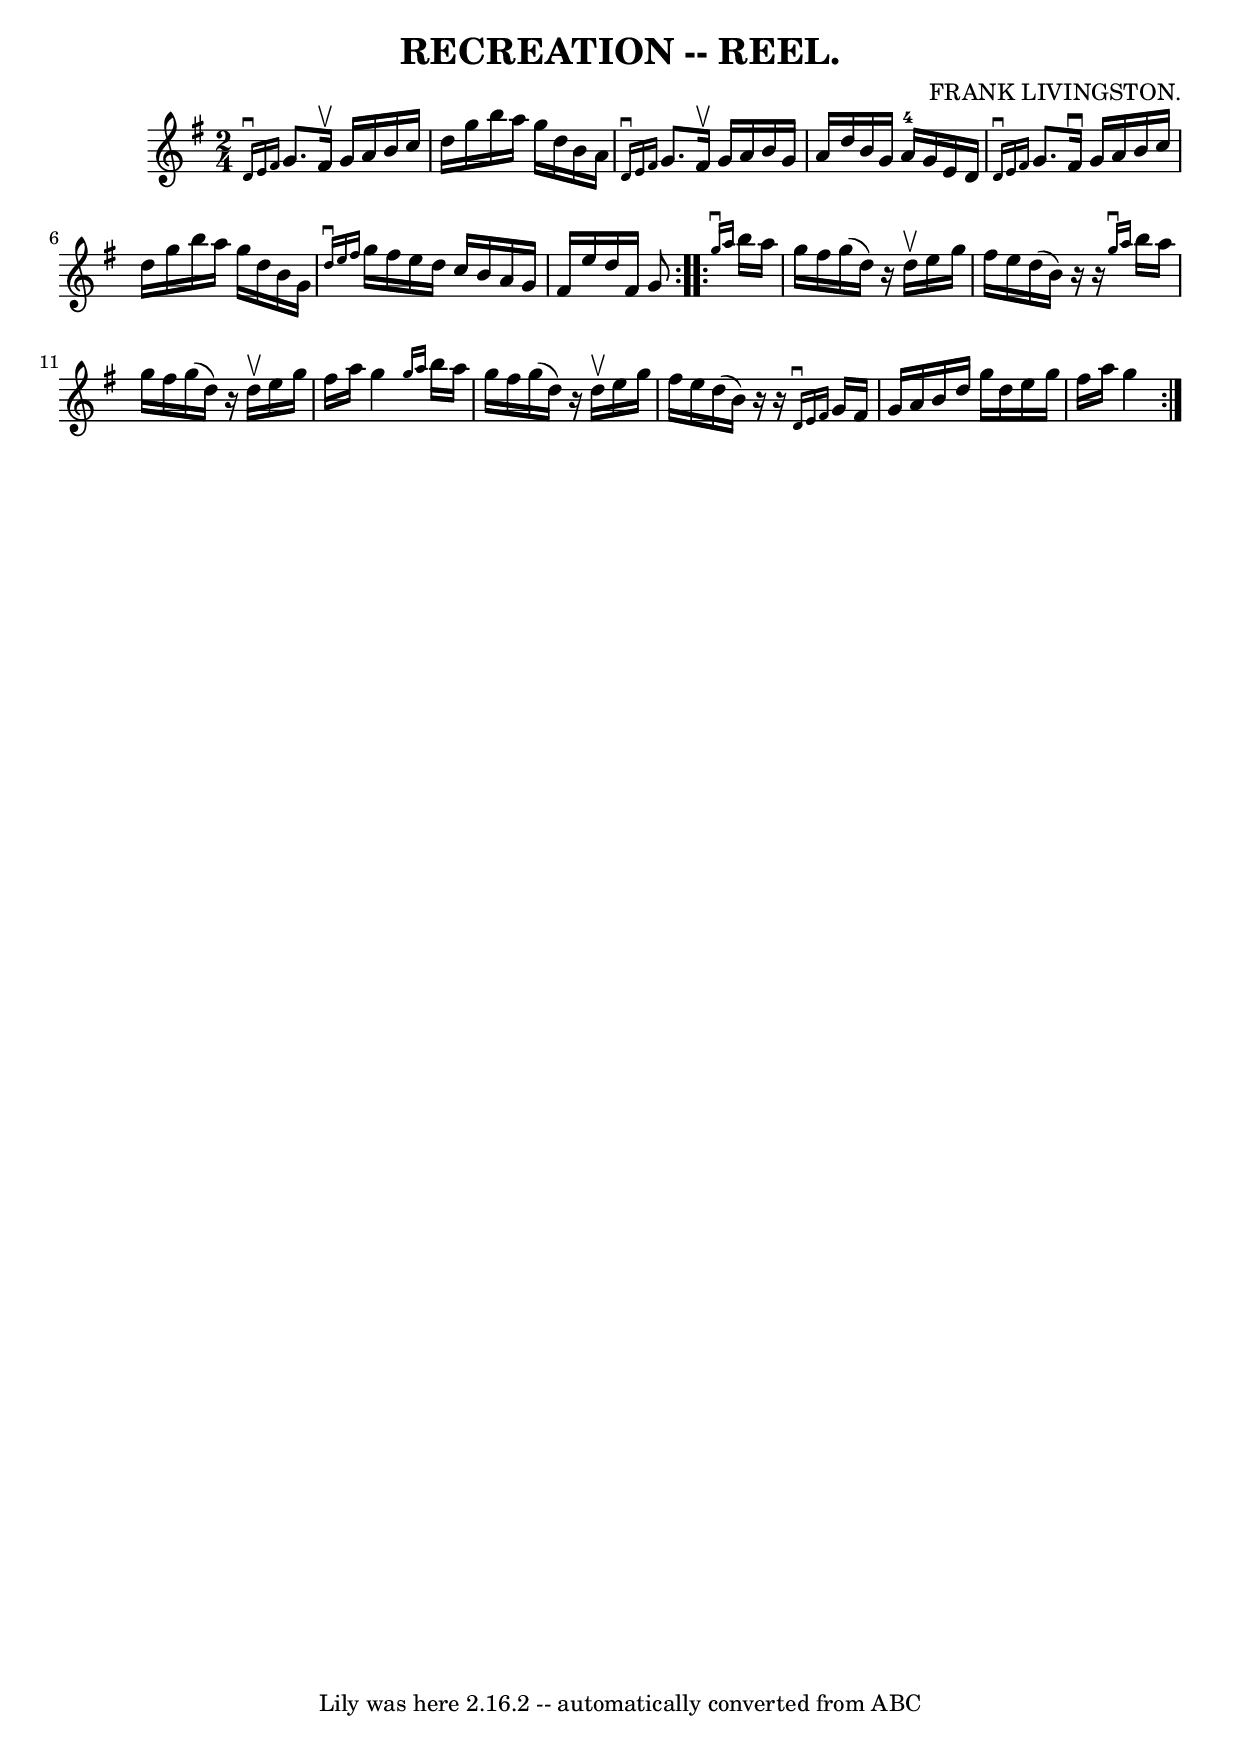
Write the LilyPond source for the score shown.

\version "2.16.2"
\include "Mammoth.ily"
\header {
  %% book = "Coles 43.4"
  composer = "FRANK LIVINGSTON."
  crossRefNumber = "1"
  footnotes = ""
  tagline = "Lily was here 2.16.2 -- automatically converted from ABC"
  title = "RECREATION -- REEL."

}
voicedefault =  {



  \repeat volta 2 {

    \time 2/4 
    \key g \major
   \grace { d'16^\downbow e'16 fis'16  
			   } g'8. 
    fis'16^\upbow g'16 a'16 b'16 c''16  |
    d''16 g''16    
    b''16 a''16 g''16 d''16 b'16 a'16  |
    \grace { d'16 
	     ^\downbow e'16 fis'16  
	   } g'8. fis'16^\upbow g'16 a'16 b'16   
    g'16  |
    a'16 d''16 b'16 g'16 a'16-4 g'16 e'16   
    d'16  |
    \grace { d'16^\downbow e'16 fis'16  
	   } g'8.    
    fis'16^\downbow g'16 a'16 b'16 c''16  |
    d''16 g''16    
    b''16 a''16 g''16 d''16 b'16 g'16  |
    \grace { d''16 
	     ^\downbow e''16 fis''16  
	   } g''16 fis''16 e''16 d''16 c''16   
    b'16 a'16 g'16  |
    fis'16 e''16 d''16 fis'16 g'8    

  }     
  \repeat volta 2 {
    \grace { g''16^\downbow a''16  
	   } b''16    
    a''16 g''16 fis''16 g''16 (d''16)   r16 d''16^\upbow |
    
    e''16 g''16 fis''16 e''16 d''16 (b'16)   r16   r16 |
    
    \grace { g''16^\downbow a''16  
	   } b''16 a''16 g''16 fis''16   
    g''16 (d''16)   r16 d''16^\upbow |
    e''16 g''16 fis''16 
    a''16 g''4  |
    \grace { g''16 a''16  
	   } b''16 a''16   
    g''16 fis''16 g''16 (d''16)   r16 d''16^\upbow |
    e''16 
    g''16 fis''16 e''16 d''16 (b'16)   r16   r16 |
    
    \grace { d'16^\downbow e'16 fis'16  
	   } g'16 fis'16 g'16 a'16 
    b'16 d''16 g''16 d''16  |
    e''16 g''16 fis''16    
    a''16 g''4  
  }   

}

\score{
  <<

    \context Staff="default"
    {
      \voicedefault 
      
    }

  >>
  \layout {
    
  }
  \midi {
  }

}
